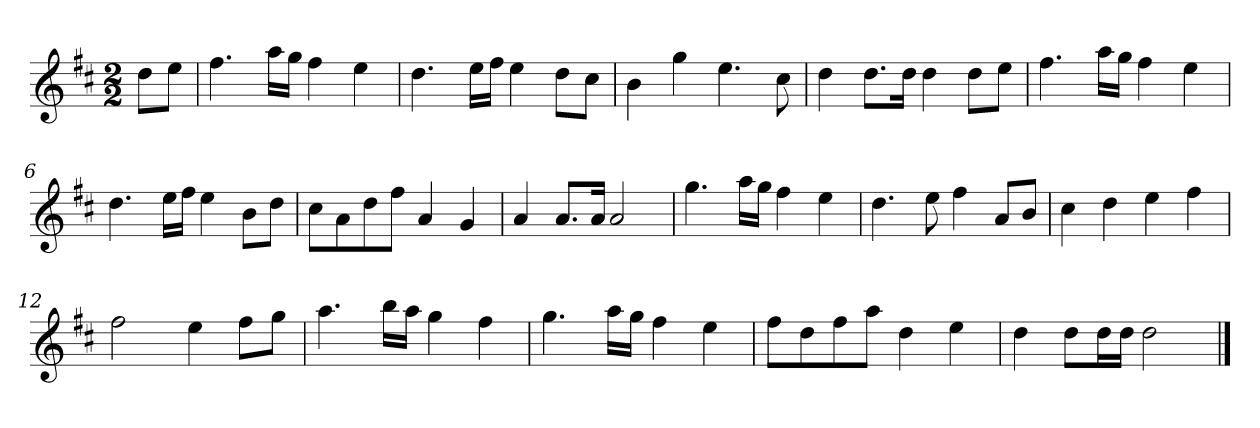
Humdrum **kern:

**kern
*part1
*staff1
*clefG2
*k[f#c#]
*D:
*M2/2
*MM120
=
8dd\L
8ee\J
=1
4.ff#
16aa\LL
16gg\JJ
4ff#
4ee
=2
4.dd
16ee\LL
16ff#\JJ
4ee
8dd\L
8cc#\J
=3
4b
4gg
4.ee
8cc#
=4
4dd
8.dd\L
16dd\Jk
4dd
8dd\L
8ee\J
=5
4.ff#
16aa\LL
16gg\JJ
4ff#
4ee
=6
4.dd
16ee\LL
16ff#\JJ
4ee
8b\L
8dd\J
=7
8cc#\L
8a\
8dd\
8ff#\J
4a
4g
=8
4a
8.a/L
16a/Jk
2a
=9
4.gg
16aa\LL
16gg\JJ
4ff#
4ee
=10
4.dd
8ee
4ff#
8a/L
8b/J
=11
4cc#
4dd
4ee
4ff#
=12
2ff#
4ee
8ff#\L
8gg\J
=13
4.aa
16bb\LL
16aa\JJ
4gg
4ff#
=14
4.gg
16aa\LL
16gg\JJ
4ff#
4ee
=15
8ff#\L
8dd\
8ff#\
8aa\J
4dd
4ee
=16
4dd
8dd\L
16dd\L
16dd\JJ
2dd
==
*-
